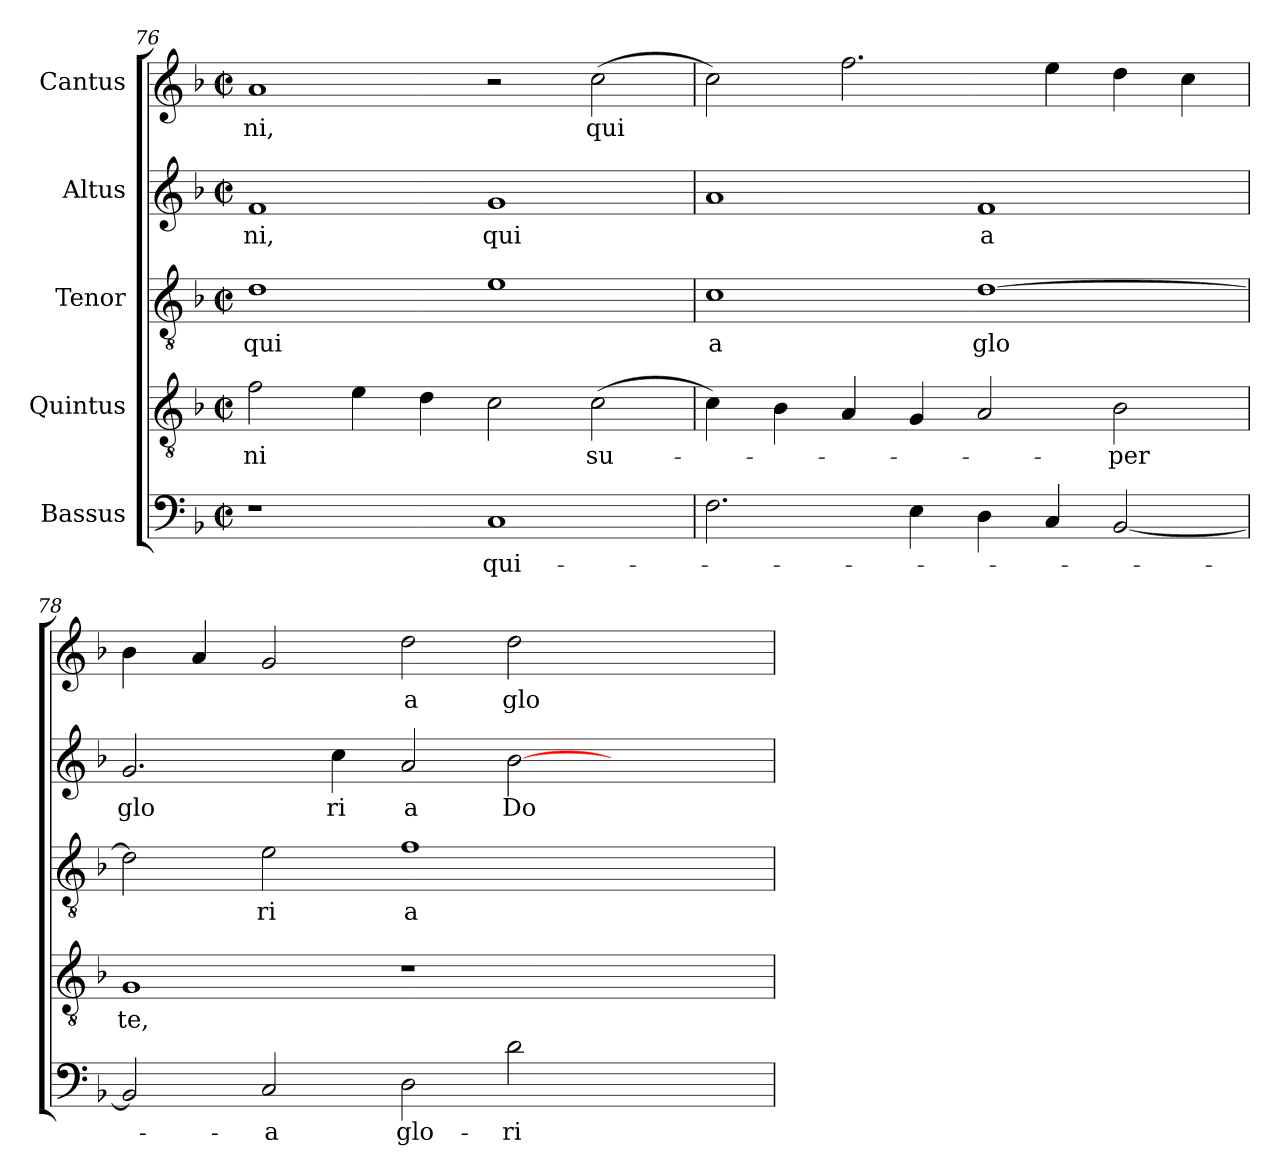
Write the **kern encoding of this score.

**kern	**text	**kern	**text	**kern	**text	**kern	**text	**kern	**text
*part5	*part5	*part4	*part4	*part3	*part3	*part2	*part2	*part1	*part1
*staff5	*staff5	*staff4	*staff4	*staff3	*staff3	*staff2	*staff2	*staff1	*staff1
*I"Bassus	*	*I"Quintus	*	*I"Tenor	*	*I"Altus	*	*I"Cantus	*
!!LO:PB:g=z
*clefF4	*	*clefGv2	*	*clefGv2	*	*clefG2	*	*clefG2	*
*k[b-]	*	*k[b-]	*	*k[b-]	*	*k[b-]	*	*k[b-]	*
*F:	*	*F:	*	*F:	*	*F:	*	*F:	*
*M2/2	*	*M2/2	*	*M2/2	*	*M2/2	*	*M2/2	*
*met(c|)	*	*met(c|)	*	*met(c|)	*	*met(c|)	*	*met(c|)	*
=76	=76	=76	=76	=76	=76	=76	=76	=76	=76
!	!	!	!LO:LY:b:cj	!	!LO:LY:b:cj	!	!LO:LY:b:cj	!	!LO:LY:b:cj
1r	.	2f\	ni	1d	qui	1f	-ni,	1a	-ni,
.	.	4e\	.	.	.	.	.	.	.
.	.	4d\	.	.	.	.	.	.	.
!	!LO:LY:b:cj	!	!	!	!	!	!LO:LY:b:cj	!	!
1C	qui-	2c\	.	1e	.	1g	qui	2r	.
!	!	!	!LO:LY:b:cj	!	!	!	!	!	!LO:LY:b
.	.	(>2c\	su-	.	.	.	.	(>2cc\	qui
=77	=77	=77	=77	=77	=77	=77	=77	=77	=77
!	!	!	!	!	!LO:LY:b:cj	!	!	!	!
2.F\	.	4c\)	.	1c	a	1a	.	2cc\)	.
.	.	4B-\	.	.	.	.	.	.	.
.	.	4A/	.	.	.	.	.	2.ff\	.
4E\	.	4G/	.	.	.	.	.	.	.
!	!	!	!	!	!LO:LY:b:cj	!	!LO:LY:b:cj	!	!
4D\	.	2A/	.	[>1d	glo	1f	a	.	.
4C/	.	.	.	.	.	.	.	4ee\	.
!	!	!	!LO:LY:b:cj	!	!	!	!	!	!
[<2BB-/	.	2B-\	-per	.	.	.	.	4dd\	.
.	.	.	.	.	.	.	.	4cc\	.
=78	=78	=78	=78	=78	=78	=78	=78	=78	=78
!	!	!	!LO:LY:b:cj	!	!	!	!LO:LY:b:cj	!	!
2BB-/]	.	1G	te,	2d\]	.	2.g/	glo	4b-\	.
.	.	.	.	.	.	.	.	4a/	.
!	!LO:LY:b:cj	!	!	!	!LO:LY:b:cj	!	!	!	!
2C/	-a	.	.	2e\	ri	.	.	2g/	.
!	!	!	!	!	!	!	!LO:LY:b:cj	!	!
.	.	.	.	.	.	4cc\	ri	.	.
!	!LO:LY:b:cj	!LO:N:vis=1	!	!	!LO:LY:b:cj	!	!LO:LY:b:cj	!	!LO:LY:b:cj
2D\	glo-	0r	.	1f	a	2a/	a	2dd\	a
!	!LO:LY:b:cj	!	!	!	!	!	!LO:LY:b	!	!LO:LY:b:cj
2d\	-ri-	.	.	.	.	[>2b-\	Do	2dd\	glo
1ryy	.	.	.	1ryy	.	1ryy	.	1ryy	.
=	=	=	=	=	=	=	=	=	=
*-	*-	*-	*-	*-	*-	*-	*-	*-	*-
